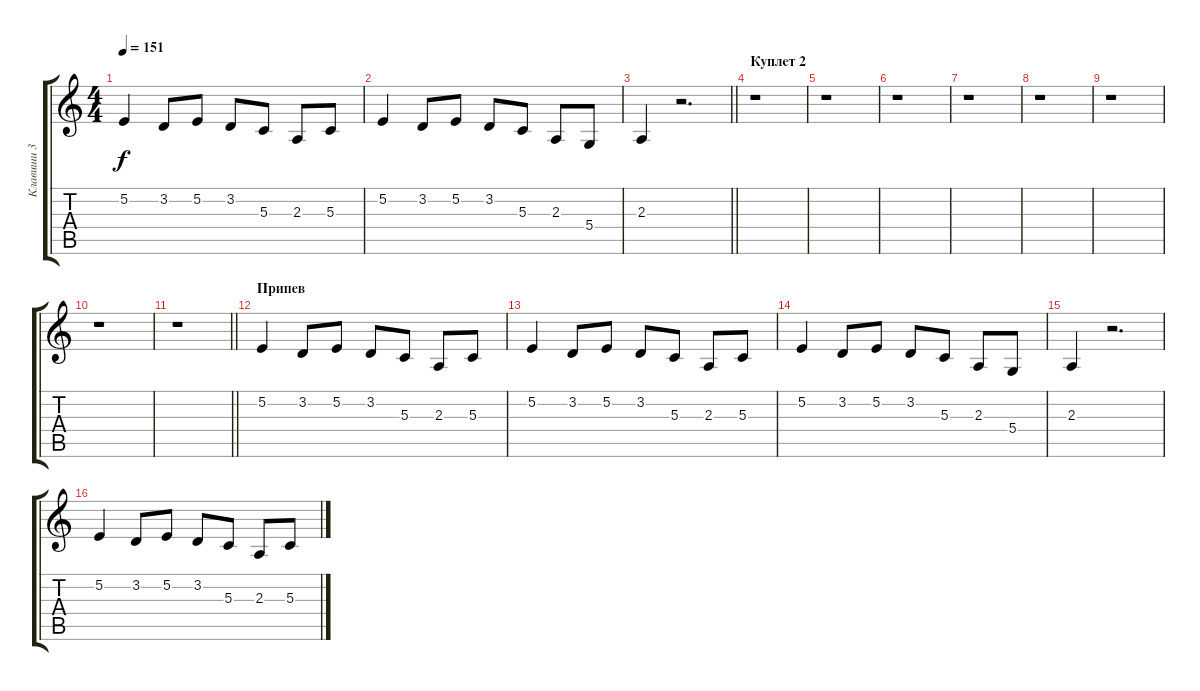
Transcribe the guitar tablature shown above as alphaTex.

\track ("Клавиши 3" "Клавиши 3") {instrument harpsichord}
\staff {score tabs}
\tuning (E4 B3 G3 D3 A2 E2) {hide}
\ts (4 4)
\tempo 151
\clef g2
\ks c
5.2.4{dy f} 3.2.8 5.2.8 3.2.8 5.3.8 2.3.8 5.3.8 |
5.2.4 3.2.8 5.2.8 3.2.8 5.3.8 2.3.8 5.4.8 |
\barLineRight lightlight
2.3.4 r.2{d} |
\section ("" "Куплет 2")
r.1 |
r.1 |
r.1 |
r.1 |
r.1 |
r.1 |
r.1 |
\barLineRight lightlight
r.1 |
\section ("" "Припев")
5.2.4 3.2.8 5.2.8 3.2.8 5.3.8 2.3.8 5.3.8 |
5.2.4 3.2.8 5.2.8 3.2.8 5.3.8 2.3.8 5.3.8 |
5.2.4 3.2.8 5.2.8 3.2.8 5.3.8 2.3.8 5.4.8 |
2.3.4 r.2{d} |
5.2.4 3.2.8 5.2.8 3.2.8 5.3.8 2.3.8 5.3.8
